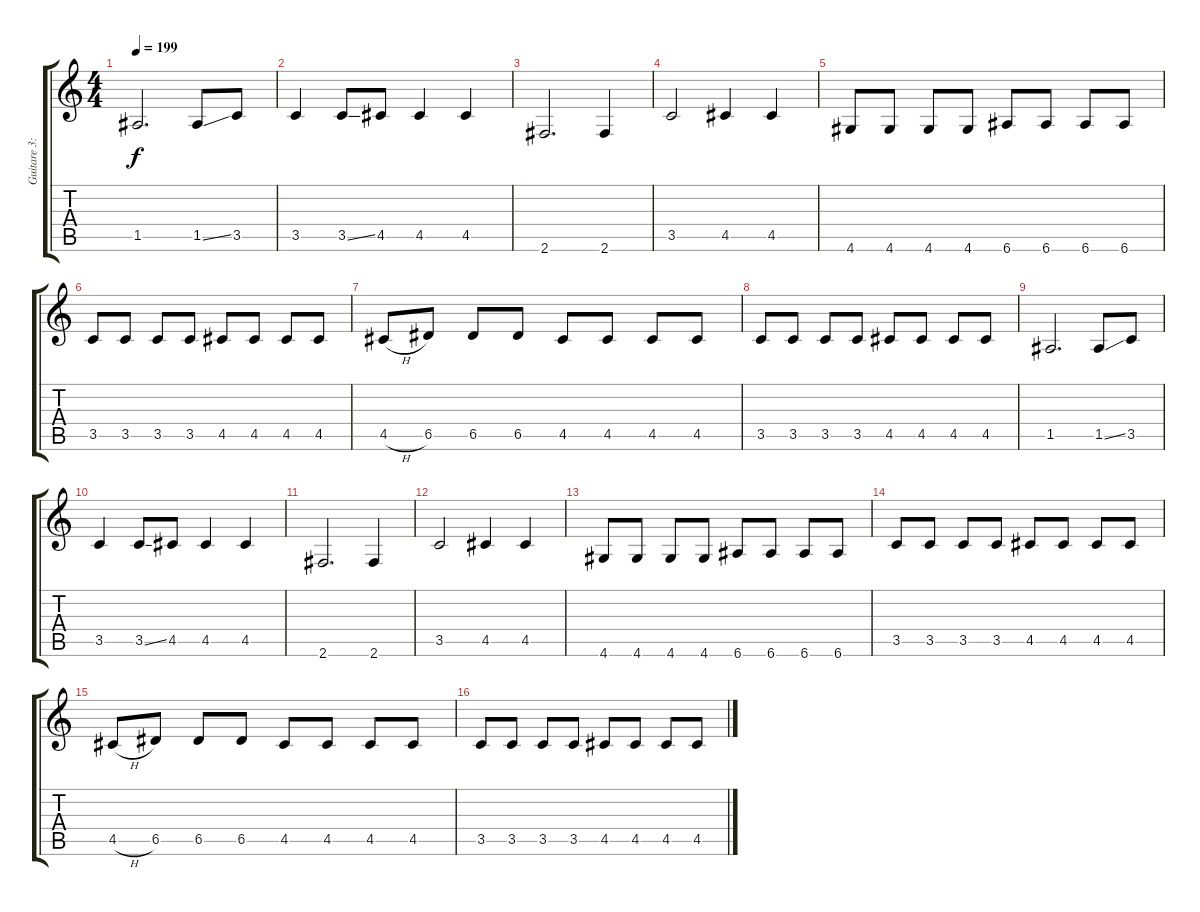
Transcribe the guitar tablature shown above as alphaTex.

\track ("Guitare 3: Distorsion" "Guitare 3:") {instrument overdrivenguitar}
\staff {score tabs}
\tuning (E4 B3 G3 D3 A2 E2) {hide}
\ts (4 4)
\tempo 199
\clef g2
\ks c
1.5.2{d dy f} 1.5{ss}.8 3.5.8 |
3.5.4 3.5{ss}.8 4.5.8 4.5.4 4.5.4 |
2.6.2{d} 2.6.4 |
3.5.2 4.5.4 4.5.4 |
4.6.8 4.6.8 4.6.8 4.6.8 6.6.8 6.6.8 6.6.8 6.6.8 |
3.5.8 3.5.8 3.5.8 3.5.8 4.5.8 4.5.8 4.5.8 4.5.8 |
4.5{h}.8 6.5.8 6.5.8 6.5.8 4.5.8 4.5.8 4.5.8 4.5.8 |
3.5.8 3.5.8 3.5.8 3.5.8 4.5.8 4.5.8 4.5.8 4.5.8 |
1.5.2{d} 1.5{ss}.8 3.5.8 |
3.5.4 3.5{ss}.8 4.5.8 4.5.4 4.5.4 |
2.6.2{d} 2.6.4 |
3.5.2 4.5.4 4.5.4 |
4.6.8 4.6.8 4.6.8 4.6.8 6.6.8 6.6.8 6.6.8 6.6.8 |
3.5.8 3.5.8 3.5.8 3.5.8 4.5.8 4.5.8 4.5.8 4.5.8 |
4.5{h}.8 6.5.8 6.5.8 6.5.8 4.5.8 4.5.8 4.5.8 4.5.8 |
3.5.8 3.5.8 3.5.8 3.5.8 4.5.8 4.5.8 4.5.8 4.5{ss}.8
